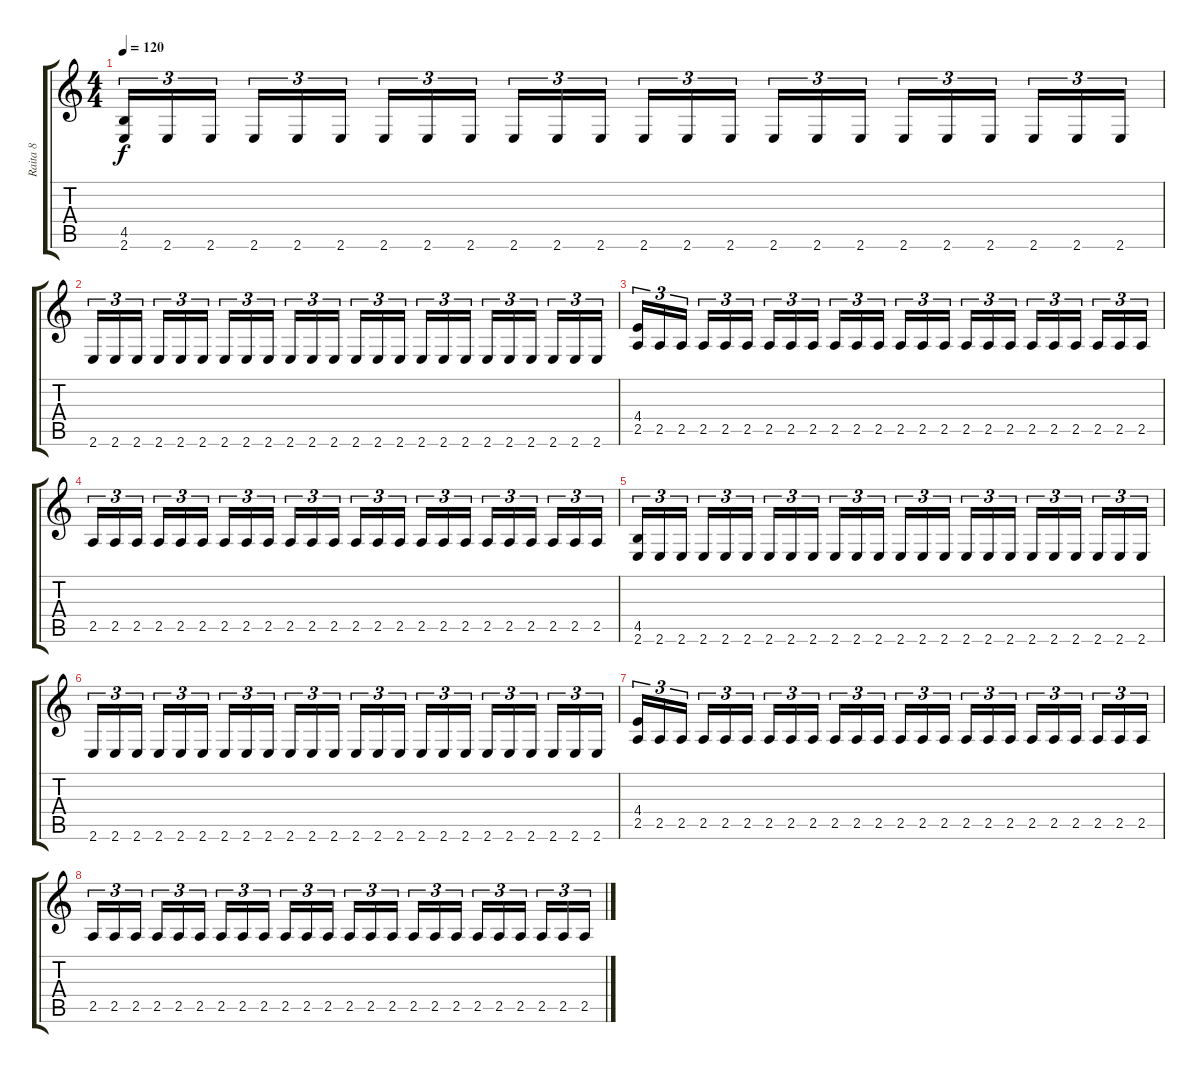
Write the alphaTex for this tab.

\track ("Raita 8" "Raita 8") {instrument distortionguitar}
\staff {score tabs}
\tuning (D4 A3 F3 C3 G2 D2) {hide}
\ts (4 4)
\tempo 120
\clef g2
\ks c
(4.5 2.6).16{tu (3 2) dy f} 2.6.16{tu (3 2)} 2.6.16{tu (3 2) beam splitsecondary} 2.6.16{tu (3 2)} 2.6.16{tu (3 2)} 2.6.16{tu (3 2)} 2.6.16{tu (3 2)} 2.6.16{tu (3 2)} 2.6.16{tu (3 2) beam splitsecondary} 2.6.16{tu (3 2)} 2.6.16{tu (3 2)} 2.6.16{tu (3 2)} 2.6.16{tu (3 2)} 2.6.16{tu (3 2)} 2.6.16{tu (3 2) beam splitsecondary} 2.6.16{tu (3 2)} 2.6.16{tu (3 2)} 2.6.16{tu (3 2)} 2.6.16{tu (3 2)} 2.6.16{tu (3 2)} 2.6.16{tu (3 2) beam splitsecondary} 2.6.16{tu (3 2)} 2.6.16{tu (3 2)} 2.6.16{tu (3 2)} |
2.6.16{tu (3 2)} 2.6.16{tu (3 2)} 2.6.16{tu (3 2) beam splitsecondary} 2.6.16{tu (3 2)} 2.6.16{tu (3 2)} 2.6.16{tu (3 2)} 2.6.16{tu (3 2)} 2.6.16{tu (3 2)} 2.6.16{tu (3 2) beam splitsecondary} 2.6.16{tu (3 2)} 2.6.16{tu (3 2)} 2.6.16{tu (3 2)} 2.6.16{tu (3 2)} 2.6.16{tu (3 2)} 2.6.16{tu (3 2) beam splitsecondary} 2.6.16{tu (3 2)} 2.6.16{tu (3 2)} 2.6.16{tu (3 2)} 2.6.16{tu (3 2)} 2.6.16{tu (3 2)} 2.6.16{tu (3 2) beam splitsecondary} 2.6.16{tu (3 2)} 2.6.16{tu (3 2)} 2.6.16{tu (3 2)} |
(4.4 2.5).16{tu (3 2)} 2.5.16{tu (3 2)} 2.5.16{tu (3 2) beam splitsecondary} 2.5.16{tu (3 2)} 2.5.16{tu (3 2)} 2.5.16{tu (3 2)} 2.5.16{tu (3 2)} 2.5.16{tu (3 2)} 2.5.16{tu (3 2) beam splitsecondary} 2.5.16{tu (3 2)} 2.5.16{tu (3 2)} 2.5.16{tu (3 2)} 2.5.16{tu (3 2)} 2.5.16{tu (3 2)} 2.5.16{tu (3 2) beam splitsecondary} 2.5.16{tu (3 2)} 2.5.16{tu (3 2)} 2.5.16{tu (3 2)} 2.5.16{tu (3 2)} 2.5.16{tu (3 2)} 2.5.16{tu (3 2) beam splitsecondary} 2.5.16{tu (3 2)} 2.5.16{tu (3 2)} 2.5.16{tu (3 2)} |
2.5.16{tu (3 2)} 2.5.16{tu (3 2)} 2.5.16{tu (3 2) beam splitsecondary} 2.5.16{tu (3 2)} 2.5.16{tu (3 2)} 2.5.16{tu (3 2)} 2.5.16{tu (3 2)} 2.5.16{tu (3 2)} 2.5.16{tu (3 2) beam splitsecondary} 2.5.16{tu (3 2)} 2.5.16{tu (3 2)} 2.5.16{tu (3 2)} 2.5.16{tu (3 2)} 2.5.16{tu (3 2)} 2.5.16{tu (3 2) beam splitsecondary} 2.5.16{tu (3 2)} 2.5.16{tu (3 2)} 2.5.16{tu (3 2)} 2.5.16{tu (3 2)} 2.5.16{tu (3 2)} 2.5.16{tu (3 2) beam splitsecondary} 2.5.16{tu (3 2)} 2.5.16{tu (3 2)} 2.5.16{tu (3 2)} |
(4.5 2.6).16{tu (3 2)} 2.6.16{tu (3 2)} 2.6.16{tu (3 2) beam splitsecondary} 2.6.16{tu (3 2)} 2.6.16{tu (3 2)} 2.6.16{tu (3 2)} 2.6.16{tu (3 2)} 2.6.16{tu (3 2)} 2.6.16{tu (3 2) beam splitsecondary} 2.6.16{tu (3 2)} 2.6.16{tu (3 2)} 2.6.16{tu (3 2)} 2.6.16{tu (3 2)} 2.6.16{tu (3 2)} 2.6.16{tu (3 2) beam splitsecondary} 2.6.16{tu (3 2)} 2.6.16{tu (3 2)} 2.6.16{tu (3 2)} 2.6.16{tu (3 2)} 2.6.16{tu (3 2)} 2.6.16{tu (3 2) beam splitsecondary} 2.6.16{tu (3 2)} 2.6.16{tu (3 2)} 2.6.16{tu (3 2)} |
2.6.16{tu (3 2)} 2.6.16{tu (3 2)} 2.6.16{tu (3 2) beam splitsecondary} 2.6.16{tu (3 2)} 2.6.16{tu (3 2)} 2.6.16{tu (3 2)} 2.6.16{tu (3 2)} 2.6.16{tu (3 2)} 2.6.16{tu (3 2) beam splitsecondary} 2.6.16{tu (3 2)} 2.6.16{tu (3 2)} 2.6.16{tu (3 2)} 2.6.16{tu (3 2)} 2.6.16{tu (3 2)} 2.6.16{tu (3 2) beam splitsecondary} 2.6.16{tu (3 2)} 2.6.16{tu (3 2)} 2.6.16{tu (3 2)} 2.6.16{tu (3 2)} 2.6.16{tu (3 2)} 2.6.16{tu (3 2) beam splitsecondary} 2.6.16{tu (3 2)} 2.6.16{tu (3 2)} 2.6.16{tu (3 2)} |
(4.4 2.5).16{tu (3 2)} 2.5.16{tu (3 2)} 2.5.16{tu (3 2) beam splitsecondary} 2.5.16{tu (3 2)} 2.5.16{tu (3 2)} 2.5.16{tu (3 2)} 2.5.16{tu (3 2)} 2.5.16{tu (3 2)} 2.5.16{tu (3 2) beam splitsecondary} 2.5.16{tu (3 2)} 2.5.16{tu (3 2)} 2.5.16{tu (3 2)} 2.5.16{tu (3 2)} 2.5.16{tu (3 2)} 2.5.16{tu (3 2) beam splitsecondary} 2.5.16{tu (3 2)} 2.5.16{tu (3 2)} 2.5.16{tu (3 2)} 2.5.16{tu (3 2)} 2.5.16{tu (3 2)} 2.5.16{tu (3 2) beam splitsecondary} 2.5.16{tu (3 2)} 2.5.16{tu (3 2)} 2.5.16{tu (3 2)} |
2.5.16{tu (3 2)} 2.5.16{tu (3 2)} 2.5.16{tu (3 2) beam splitsecondary} 2.5.16{tu (3 2)} 2.5.16{tu (3 2)} 2.5.16{tu (3 2)} 2.5.16{tu (3 2)} 2.5.16{tu (3 2)} 2.5.16{tu (3 2) beam splitsecondary} 2.5.16{tu (3 2)} 2.5.16{tu (3 2)} 2.5.16{tu (3 2)} 2.5.16{tu (3 2)} 2.5.16{tu (3 2)} 2.5.16{tu (3 2) beam splitsecondary} 2.5.16{tu (3 2)} 2.5.16{tu (3 2)} 2.5.16{tu (3 2)} 2.5.16{tu (3 2)} 2.5.16{tu (3 2)} 2.5.16{tu (3 2) beam splitsecondary} 2.5.16{tu (3 2)} 2.5.16{tu (3 2)} 2.5.16{tu (3 2)}
